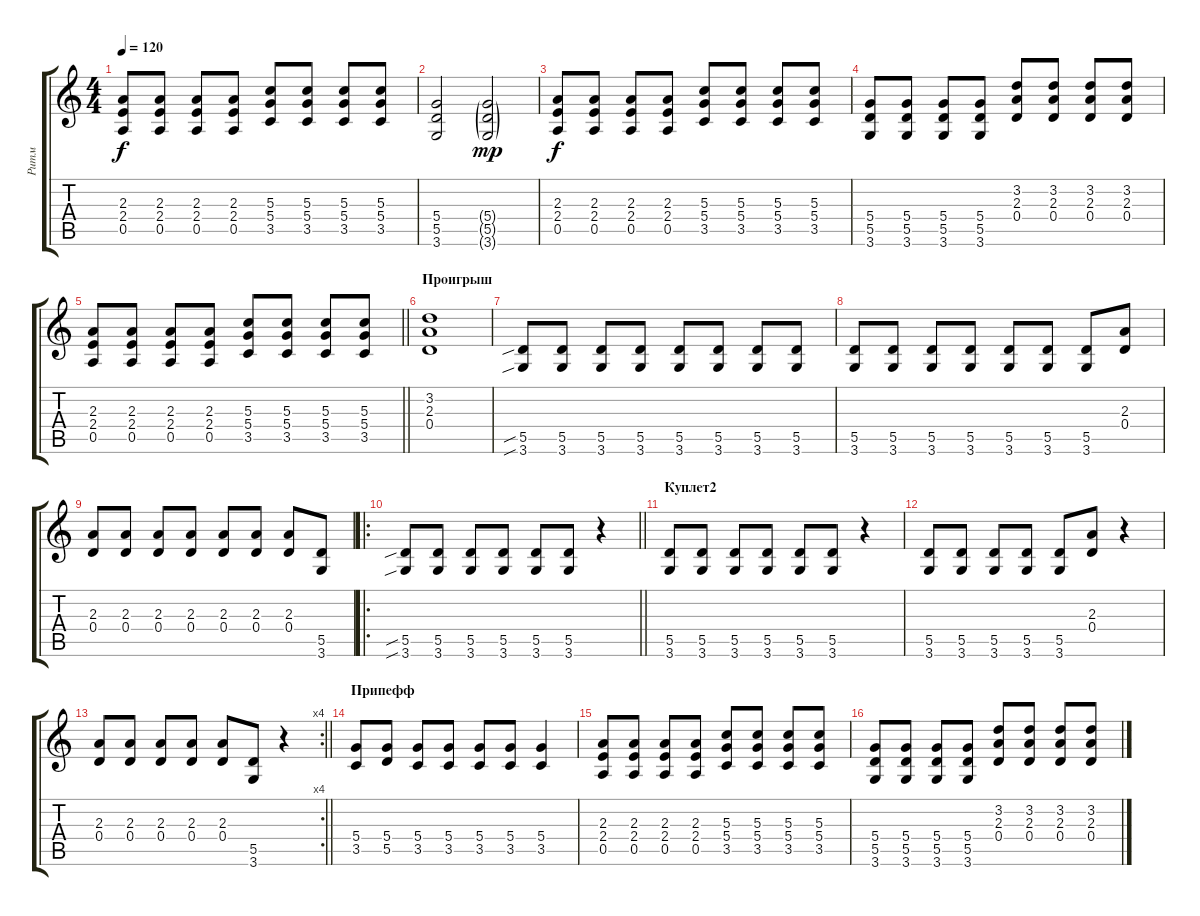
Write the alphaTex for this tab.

\track ("Ритм" "Ритм") {instrument overdrivenguitar}
\staff {score tabs}
\tuning (E4 B3 G3 D3 A2 E2) {hide}
\ts (4 4)
\tempo 120
\clef g2
\ks c
(2.3 2.4 0.5).8{dy f} (2.3 2.4 0.5).8 (2.3 2.4 0.5).8 (2.3 2.4 0.5).8 (5.3 5.4 3.5).8 (5.3 5.4 3.5).8 (5.3 5.4 3.5).8 (5.3 5.4 3.5).8 |
(5.4 5.5 3.6).2 (5.4{g} 5.5{g} 3.6{g}).2{dy mp} |
(2.3 2.4 0.5).8{dy f} (2.3 2.4 0.5).8 (2.3 2.4 0.5).8 (2.3 2.4 0.5).8 (5.3 5.4 3.5).8 (5.3 5.4 3.5).8 (5.3 5.4 3.5).8 (5.3 5.4 3.5).8 |
(5.4 5.5 3.6).8 (5.4 5.5 3.6).8 (5.4 5.5 3.6).8 (5.4 5.5 3.6).8 (3.2 2.3 0.4).8 (3.2 2.3 0.4).8 (3.2 2.3 0.4).8 (3.2 2.3 0.4).8 |
\barLineRight lightlight
(2.3 2.4 0.5).8 (2.3 2.4 0.5).8 (2.3 2.4 0.5).8 (2.3 2.4 0.5).8 (5.3 5.4 3.5).8 (5.3 5.4 3.5).8 (5.3 5.4 3.5).8 (5.3 5.4 3.5).8 |
\section ("" "Проигрыш")
(3.2 2.3 0.4).1 |
(5.5{sib} 3.6{sib}).8 (5.5 3.6).8 (5.5 3.6).8 (5.5 3.6).8 (5.5 3.6).8 (5.5 3.6).8 (5.5 3.6).8 (5.5 3.6).8 |
(5.5 3.6).8 (5.5 3.6).8 (5.5 3.6).8 (5.5 3.6).8 (5.5 3.6).8 (5.5 3.6).8 (5.5 3.6).8 (2.3 0.4).8 |
(2.3 0.4).8 (2.3 0.4).8 (2.3 0.4).8 (2.3 0.4).8 (2.3 0.4).8 (2.3 0.4).8 (2.3 0.4).8 (5.5 3.6).8 |
\ro
\barLineRight lightlight
(5.5{sib} 3.6{sib}).8 (5.5 3.6).8 (5.5 3.6).8 (5.5 3.6).8 (5.5 3.6).8 (5.5 3.6).8 r.4 |
\section ("" "Куплет2")
(5.5 3.6).8 (5.5 3.6).8 (5.5 3.6).8 (5.5 3.6).8 (5.5 3.6).8 (5.5 3.6).8 r.4 |
(5.5 3.6).8 (5.5 3.6).8 (5.5 3.6).8 (5.5 3.6).8 (5.5 3.6).8 (2.3 0.4).8 r.4 |
\rc 4
\barLineRight lightlight
(2.3 0.4).8 (2.3 0.4).8 (2.3 0.4).8 (2.3 0.4).8 (2.3 0.4).8 (5.5 3.6).8 r.4 |
\section ("" "Припефф")
(5.4 3.5).8 (5.4 5.5).8 (5.4 3.5).8 (5.4 3.5).8 (5.4 3.5).8 (5.4 3.5).8 (5.4 3.5).4 |
(2.3 2.4 0.5).8 (2.3 2.4 0.5).8 (2.3 2.4 0.5).8 (2.3 2.4 0.5).8 (5.3 5.4 3.5).8 (5.3 5.4 3.5).8 (5.3 5.4 3.5).8 (5.3 5.4 3.5).8 |
(5.4 5.5 3.6).8 (5.4 5.5 3.6).8 (5.4 5.5 3.6).8 (5.4 5.5 3.6).8 (3.2 2.3 0.4).8 (3.2 2.3 0.4).8 (3.2 2.3 0.4).8 (3.2 2.3 0.4).8
